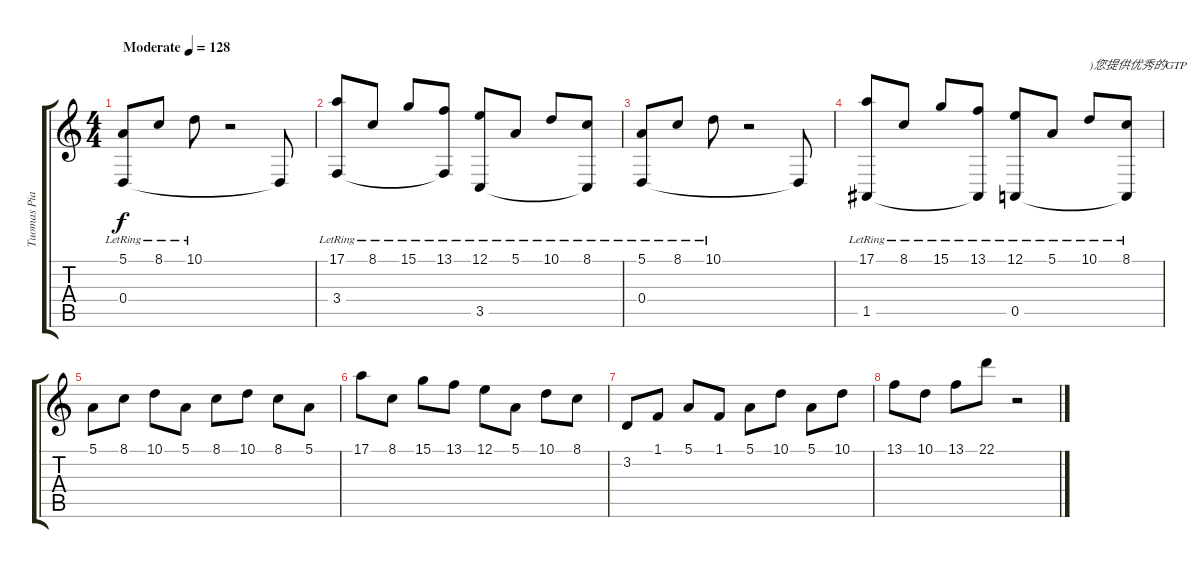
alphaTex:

\track ("Tuomas Piano" "Tuomas Pia") {instrument acousticgrandpiano}
\staff {score tabs}
\tuning (E4 B3 G3 D3 A2 E2) {hide}
\ts (4 4)
\tempo (128 "Moderate")
\clef g2
\ks c
(5.1{lr} 0.4).8{dy f instrument acousticgrandpiano} 8.1{lr}.8 10.1{lr}.8 r.2 0.4{t}.8 |
(17.1{lr} 3.4).8 8.1{lr}.8 15.1{lr}.8 (13.1{lr} 3.4{t}).8 (12.1{lr} 3.5).8 5.1{lr}.8 10.1{lr}.8 (8.1{lr} 3.5{t}).8 |
(5.1{lr} 0.4).8 8.1{lr}.8 10.1{lr}.8 r.2 0.4{t}.8 |
(17.1{lr} 1.5).8 8.1{lr}.8 15.1{lr}.8 (13.1{lr} 1.5{t}).8 (12.1{lr} 0.5).8 5.1{lr}.8 10.1{lr}.8{txt ")您提供优秀的GTP"} (8.1{lr} 0.5{t}).8 |
5.1.8 8.1.8 10.1.8 5.1.8 8.1.8 10.1.8 8.1.8 5.1.8 |
17.1.8 8.1.8 15.1.8 13.1.8 12.1.8 5.1.8 10.1.8 8.1.8 |
3.2.8 1.1.8 5.1.8 1.1.8 5.1.8 10.1.8 5.1.8 10.1.8 |
13.1.8 10.1.8 13.1.8 22.1.8 r.2
